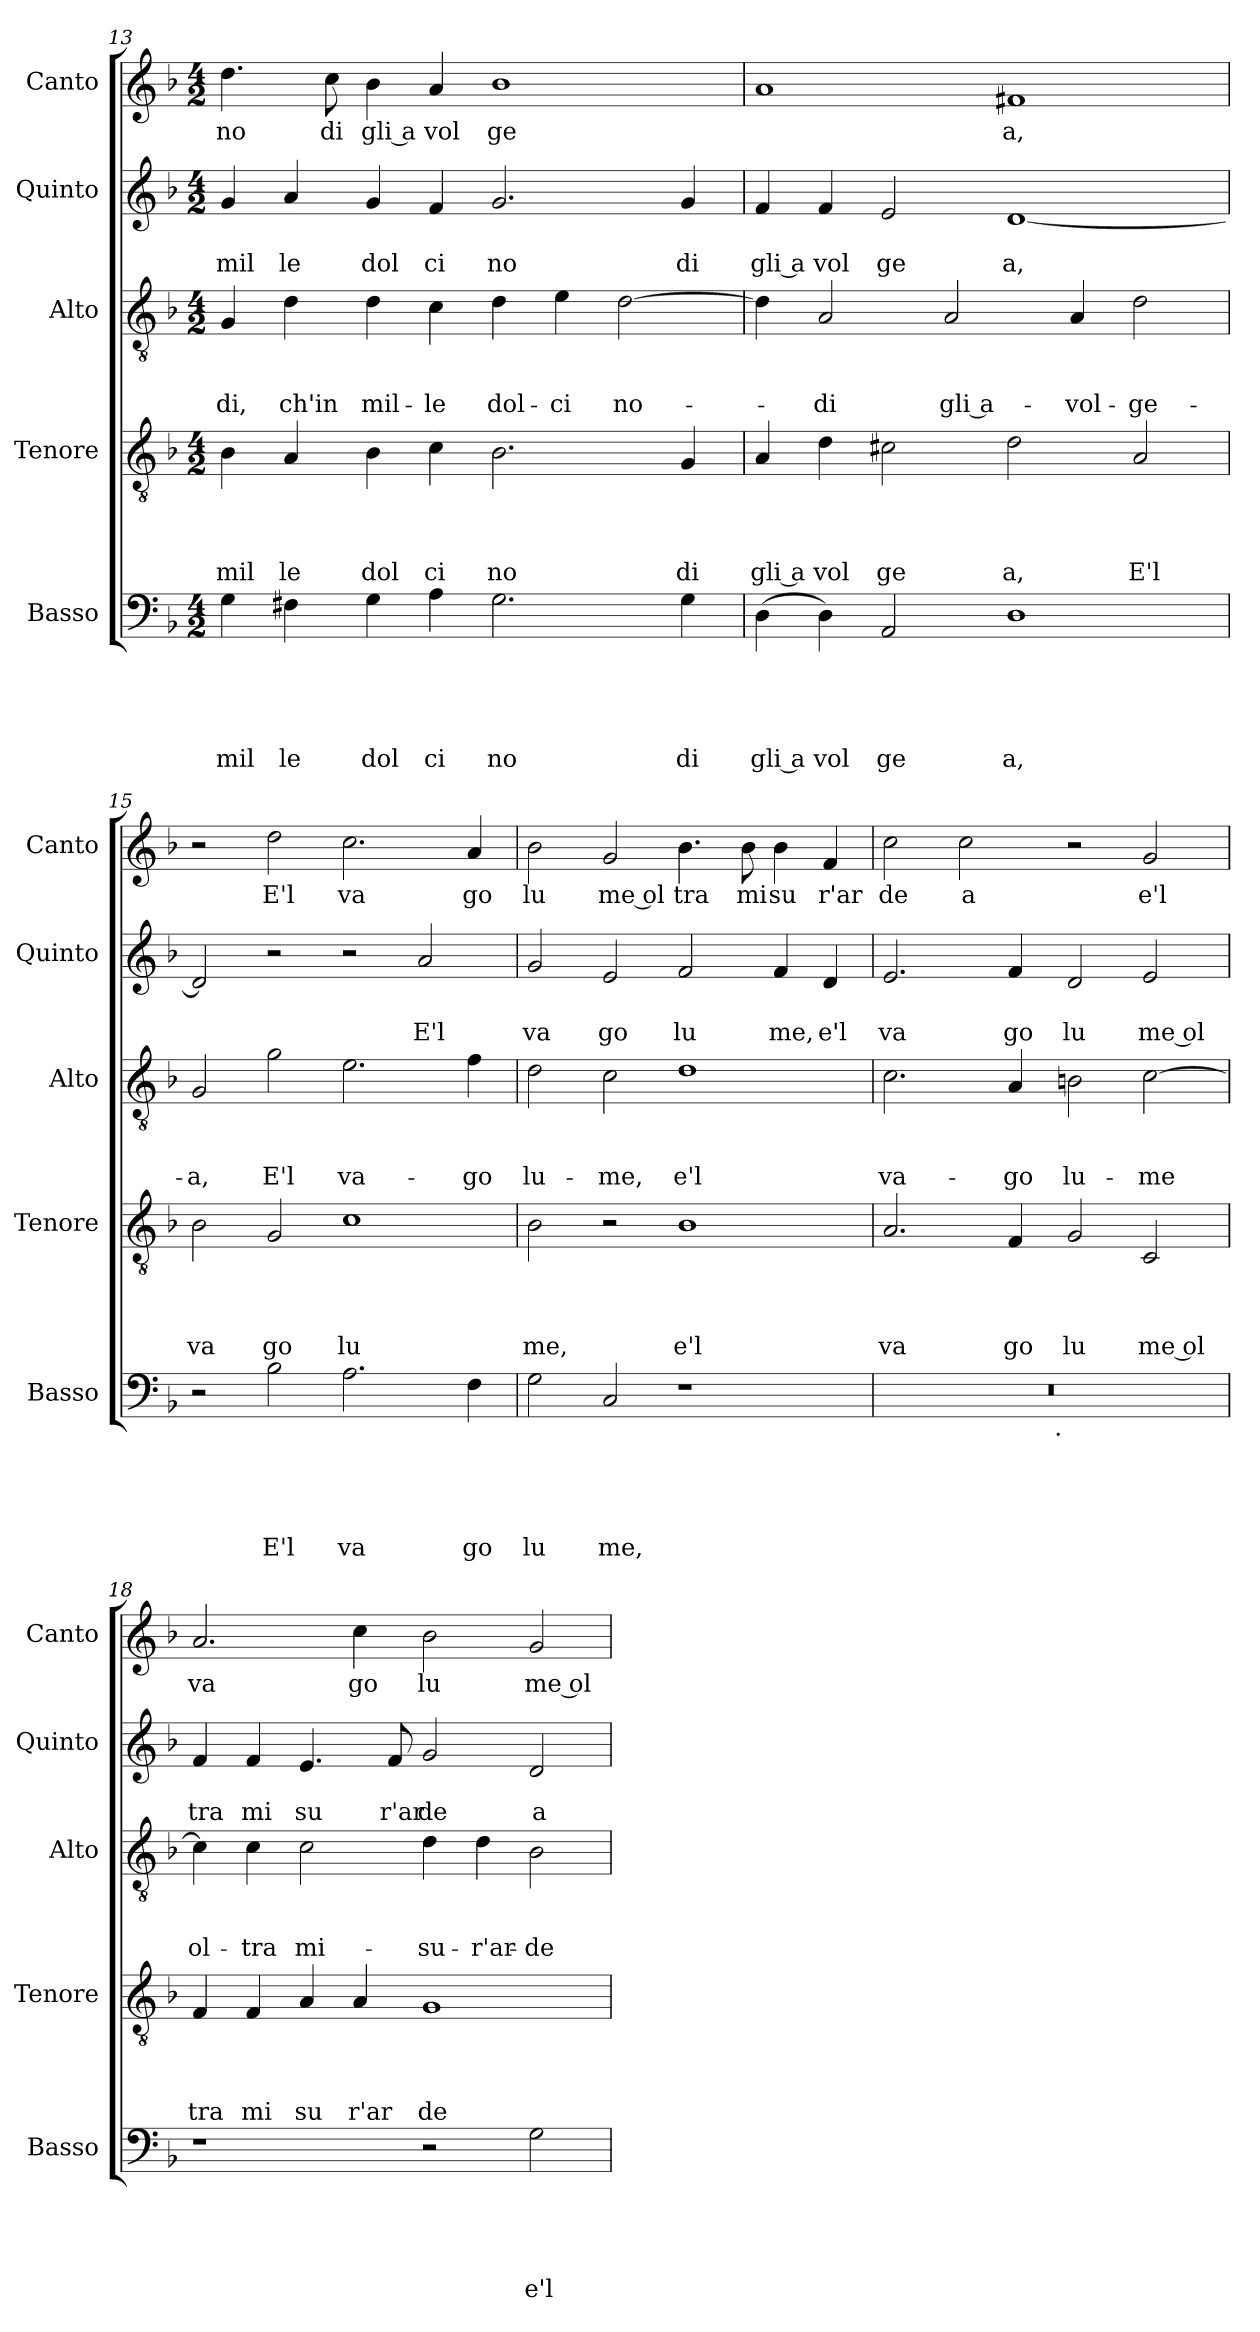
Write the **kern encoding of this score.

**kern	**text	**text	**text	**text	**text	**kern	**text	**text	**text	**text	**kern	**text	**text	**text	**kern	**text	**text	**kern	**text
*part5	*part5	*part5	*part5	*part5	*part5	*part4	*part4	*part4	*part4	*part4	*part3	*part3	*part3	*part3	*part2	*part2	*part2	*part1	*part1
*staff5	*staff5	*staff5	*staff5	*staff5	*staff5	*staff4	*staff4	*staff4	*staff4	*staff4	*staff3	*staff3	*staff3	*staff3	*staff2	*staff2	*staff2	*staff1	*staff1
*I"Basso	*	*	*	*	*	*I"Tenore	*	*	*	*	*I"Alto	*	*	*	*I"Quinto	*	*	*I"Canto	*
*I'Basso	*	*	*	*	*	*I'Tenore	*	*	*	*	*I'Alto	*	*	*	*I'Quinto	*	*	*I'Canto	*
*clefF4	*	*	*	*	*	*clefGv2	*	*	*	*	*clefGv2	*	*	*	*clefG2	*	*	*clefG2	*
*k[b-]	*	*	*	*	*	*k[b-]	*	*	*	*	*k[b-]	*	*	*	*k[b-]	*	*	*k[b-]	*
*F:	*	*	*	*	*	*F:	*	*	*	*	*F:	*	*	*	*F:	*	*	*F:	*
*M4/2	*	*	*	*	*	*M4/2	*	*	*	*	*M4/2	*	*	*	*M4/2	*	*	*M4/2	*
=13	=13	=13	=13	=13	=13	=13	=13	=13	=13	=13	=13	=13	=13	=13	=13	=13	=13	=13	=13
!	!	!	!	!	!LO:LY:b	!	!	!	!	!LO:LY:b	!	!	!	!LO:LY:b	!	!	!LO:LY:b	!	!LO:LY:b
4G\	.	.	.	.	mil	4B-\	.	.	.	mil	4G/	.	.	-di,	4g/	.	mil	4.dd\	no
!	!	!	!	!	!LO:LY:b	!	!	!	!	!LO:LY:b	!	!	!	!LO:LY:b	!	!	!LO:LY:b	!	!
4F#X\	.	.	.	.	le	4A/	.	.	.	le	4d\	.	.	ch'in	4a/	.	le	.	.
!	!	!	!	!	!	!	!	!	!	!	!	!	!	!	!	!	!	!	!LO:LY:b
.	.	.	.	.	.	.	.	.	.	.	.	.	.	.	.	.	.	8cc\	di
!	!	!	!	!	!LO:LY:b	!	!	!	!	!LO:LY:b	!	!	!	!LO:LY:b	!	!	!LO:LY:b	!	!LO:LY:b:rj
4G\	.	.	.	.	dol	4B-\	.	.	.	dol	4d\	.	.	mil-	4g/	.	dol	4b-\	gli a
!	!	!	!	!	!LO:LY:b	!	!	!	!	!LO:LY:b	!	!	!	!LO:LY:b	!	!	!LO:LY:b	!	!LO:LY:b
4A\	.	.	.	.	ci	4c\	.	.	.	ci	4c\	.	.	-le	4f/	.	ci	4a/	vol
!	!	!	!	!	!LO:LY:b	!	!	!	!	!LO:LY:b	!	!	!	!LO:LY:b	!	!	!LO:LY:b	!	!LO:LY:b
2.G\	.	.	.	.	no	2.B-\	.	.	.	no	4d\	.	.	dol-	2.g/	.	no	1b-	ge
!	!	!	!	!	!	!	!	!	!	!	!	!	!	!LO:LY:b	!	!	!	!	!
.	.	.	.	.	.	.	.	.	.	.	4e\	.	.	-ci	.	.	.	.	.
!	!	!	!	!	!	!	!	!	!	!	!	!	!	!LO:LY:b	!	!	!	!	!
.	.	.	.	.	.	.	.	.	.	.	[>2d\	.	.	no-	.	.	.	.	.
!	!	!	!	!	!LO:LY:b	!	!	!	!	!LO:LY:b	!	!	!	!	!	!	!LO:LY:b	!	!
4G\	.	.	.	.	di	4G/	.	.	.	di	.	.	.	.	4g/	.	di	.	.
=14	=14	=14	=14	=14	=14	=14	=14	=14	=14	=14	=14	=14	=14	=14	=14	=14	=14	=14	=14
!	!	!	!	!	!LO:LY:b:rj	!	!	!	!	!LO:LY:b:rj	!	!	!	!	!	!	!LO:LY:b:rj	!	!
(<4D\	.	.	.	.	gli a	4A/	.	.	.	gli a	4d\]	.	.	.	4f/	.	gli a	1a	.
!	!	!	!	!	!LO:LY:b	!	!	!	!	!LO:LY:b	!	!	!	!LO:LY:b	!	!	!LO:LY:b	!	!
4D\)	.	.	.	.	vol	4d\	.	.	.	vol	2A/	.	.	-di	4f/	.	vol	.	.
!	!	!	!	!	!LO:LY:b	!	!	!	!	!LO:LY:b	!	!	!	!	!	!	!LO:LY:b	!	!
2AA/	.	.	.	.	ge	2c#X\	.	.	.	ge	.	.	.	.	2e/	.	ge	.	.
!	!	!	!	!	!	!	!	!	!	!	!	!	!	!LO:LY:b:rj	!	!	!	!	!
.	.	.	.	.	.	.	.	.	.	.	2A/	.	.	gli a-	.	.	.	.	.
!	!	!	!	!	!LO:LY:b	!	!	!	!	!LO:LY:b	!	!	!	!	!	!	!LO:LY:b	!	!LO:LY:b
1D	.	.	.	.	a,	2d\	.	.	.	a,	.	.	.	.	[<1d	.	a,	1f#X	a,
!	!	!	!	!	!	!	!	!	!	!	!	!	!	!LO:LY:b	!	!	!	!	!
.	.	.	.	.	.	.	.	.	.	.	4A/	.	.	-vol-	.	.	.	.	.
!	!	!	!	!	!	!	!	!	!	!LO:LY:b	!	!	!	!LO:LY:b	!	!	!	!	!
.	.	.	.	.	.	2A/	.	.	.	E'l	2d\	.	.	-ge-	.	.	.	.	.
=15	=15	=15	=15	=15	=15	=15	=15	=15	=15	=15	=15	=15	=15	=15	=15	=15	=15	=15	=15
!	!	!	!	!	!	!	!	!	!	!LO:LY:b	!	!	!	!LO:LY:b	!	!	!	!	!
2r	.	.	.	.	.	2B-\	.	.	.	va	2G/	.	.	-a,	2d/]	.	.	2r	.
!	!	!	!	!	!LO:LY:b	!	!	!	!	!LO:LY:b	!	!	!	!LO:LY:b	!	!	!	!	!LO:LY:b
2B-\	.	.	.	.	E'l	2G/	.	.	.	go	2g\	.	.	E'l	2r	.	.	2dd\	E'l
!	!	!	!	!	!LO:LY:b	!	!	!	!	!LO:LY:b	!	!	!	!LO:LY:b	!	!	!	!	!LO:LY:b
2.A\	.	.	.	.	va	1c	.	.	.	lu	2.e\	.	.	va-	2r	.	.	2.cc\	va
!	!	!	!	!	!	!	!	!	!	!	!	!	!	!	!	!	!LO:LY:b	!	!
.	.	.	.	.	.	.	.	.	.	.	.	.	.	.	2a/	.	E'l	.	.
!	!	!	!	!	!LO:LY:b	!	!	!	!	!	!	!	!	!LO:LY:b	!	!	!	!	!LO:LY:b
4F\	.	.	.	.	go	.	.	.	.	.	4f\	.	.	-go	.	.	.	4a/	go
=16	=16	=16	=16	=16	=16	=16	=16	=16	=16	=16	=16	=16	=16	=16	=16	=16	=16	=16	=16
!	!	!	!	!	!LO:LY:b	!	!	!	!	!LO:LY:b	!	!	!	!LO:LY:b	!	!	!LO:LY:b	!	!LO:LY:b
2G\	.	.	.	.	lu	2B-\	.	.	.	me,	2d\	.	.	lu-	2g/	.	va	2b-\	lu
!	!	!	!	!	!LO:LY:b	!	!	!	!	!	!	!	!	!LO:LY:b	!	!	!LO:LY:b	!	!LO:LY:b:rj
2C/	.	.	.	.	me,	2r	.	.	.	.	2c\	.	.	-me,	2e/	.	go	2g/	me ol
!	!	!	!	!	!	!	!	!	!	!LO:LY:b	!	!	!	!LO:LY:b	!	!	!LO:LY:b	!	!LO:LY:b
1r	.	.	.	.	.	1B-	.	.	.	e'l	1d	.	.	e'l	2f/	.	lu	4.b-\	tra
!	!	!	!	!	!	!	!	!	!	!	!	!	!	!	!	!	!	!	!LO:LY:b
.	.	.	.	.	.	.	.	.	.	.	.	.	.	.	.	.	.	8b-\	mi
!	!	!	!	!	!	!	!	!	!	!	!	!	!	!	!	!	!LO:LY:b	!	!LO:LY:b
.	.	.	.	.	.	.	.	.	.	.	.	.	.	.	4f/	.	me,	4b-\	su
!	!	!	!	!	!	!	!	!	!	!	!	!	!	!	!	!	!LO:LY:b	!	!LO:LY:b
.	.	.	.	.	.	.	.	.	.	.	.	.	.	.	4d/	.	e'l	4f/	r'ar
!!LO:LB:g=z
=17	=17	=17	=17	=17	=17	=17	=17	=17	=17	=17	=17	=17	=17	=17	=17	=17	=17	=17	=17
!	!	!	!	!	!	!	!	!	!	!LO:LY:b	!	!	!	!LO:LY:b	!	!	!LO:LY:b	!	!LO:LY:b
*^	*	*	*	*	*	*	*	*	*	*	*	*	*	*	*	*	*	*	*
0r	2ryy	.	.	.	.	.	2.A/	.	.	.	va	2.c\	.	.	va-	2.e/	.	va	2cc\	de
!	!	!	!	!	!	!	!	!	!	!	!	!	!	!	!	!	!	!	!	!LO:LY:b
.	4...ryy	.	.	.	.	.	.	.	.	.	.	.	.	.	.	.	.	.	2cc\	a
!	!	!	!	!	!	!	!	!	!	!	!LO:LY:b	!	!	!	!LO:LY:b	!	!	!LO:LY:b	!	!
.	.	.	.	.	.	.	4F/	.	.	.	go	4A/	.	.	-go	4f/	.	go	.	.
!	!LO:TX:b:t=.	!	!	!	!	!	!	!	!	!	!	!	!	!	!	!	!	!	!	!
.	1ryy	.	.	.	.	.	.	.	.	.	.	.	.	.	.	.	.	.	.	.
!	!	!	!	!	!	!	!	!	!	!	!LO:LY:b	!	!	!	!LO:LY:b	!	!	!LO:LY:b	!	!
.	.	.	.	.	.	.	2G/	.	.	.	lu	2Bn\	.	.	lu-	2d/	.	lu	2r	.
!	!	!	!	!	!	!	!	!	!	!	!LO:LY:b:rj	!	!	!	!LO:LY:b	!	!	!LO:LY:b:rj	!	!LO:LY:b
.	.	.	.	.	.	.	2C/	.	.	.	me ol	[>2c\	.	.	-me	2e/	.	me ol	2g/	e'l
.	32ryy	.	.	.	.	.	.	.	.	.	.	.	.	.	.	.	.	.	.	.
=18	=18	=18	=18	=18	=18	=18	=18	=18	=18	=18	=18	=18	=18	=18	=18	=18	=18	=18	=18	=18
!	!	!	!	!	!	!	!	!	!	!	!LO:LY:b	!	!	!	!LO:LY:b:rj	!	!	!LO:LY:b	!	!LO:LY:b
*v	*v	*	*	*	*	*	*	*	*	*	*	*	*	*	*	*	*	*	*	*
1r	.	.	.	.	.	4F/	.	.	.	tra	4c\]	.	.	ol-	4f/	.	tra	2.a/	va
!	!	!	!	!	!	!	!	!	!	!LO:LY:b	!	!	!	!LO:LY:b	!	!	!LO:LY:b	!	!
.	.	.	.	.	.	4F/	.	.	.	mi	4c\	.	.	-tra	4f/	.	mi	.	.
!	!	!	!	!	!	!	!	!	!	!LO:LY:b	!	!	!	!LO:LY:b	!	!	!LO:LY:b	!	!
.	.	.	.	.	.	4A/	.	.	.	su	2c\	.	.	mi-	4.e/	.	su	.	.
!	!	!	!	!	!	!	!	!	!	!LO:LY:b	!	!	!	!	!	!	!	!	!LO:LY:b
.	.	.	.	.	.	4A/	.	.	.	r'ar	.	.	.	.	.	.	.	4cc\	go
!	!	!	!	!	!	!	!	!	!	!	!	!	!	!	!	!	!LO:LY:b	!	!
.	.	.	.	.	.	.	.	.	.	.	.	.	.	.	8f/	.	r'ar	.	.
!	!	!	!	!	!	!	!	!	!	!LO:LY:b	!	!	!	!LO:LY:b	!	!	!LO:LY:b	!	!LO:LY:b
2r	.	.	.	.	.	1G	.	.	.	de	4d\	.	.	-su-	2g/	.	de	2b-\	lu
!	!	!	!	!	!	!	!	!	!	!	!	!	!	!LO:LY:b	!	!	!	!	!
.	.	.	.	.	.	.	.	.	.	.	4d\	.	.	-r'ar-	.	.	.	.	.
!	!	!	!	!	!LO:LY:b	!	!	!	!	!	!	!	!	!LO:LY:b	!	!	!LO:LY:b	!	!LO:LY:b:rj
2G\	.	.	.	.	e'l	.	.	.	.	.	2B-\	.	.	-de-	2d/	.	a	2g/	me ol
=	=	=	=	=	=	=	=	=	=	=	=	=	=	=	=	=	=	=	=
*-	*-	*-	*-	*-	*-	*-	*-	*-	*-	*-	*-	*-	*-	*-	*-	*-	*-	*-	*-
